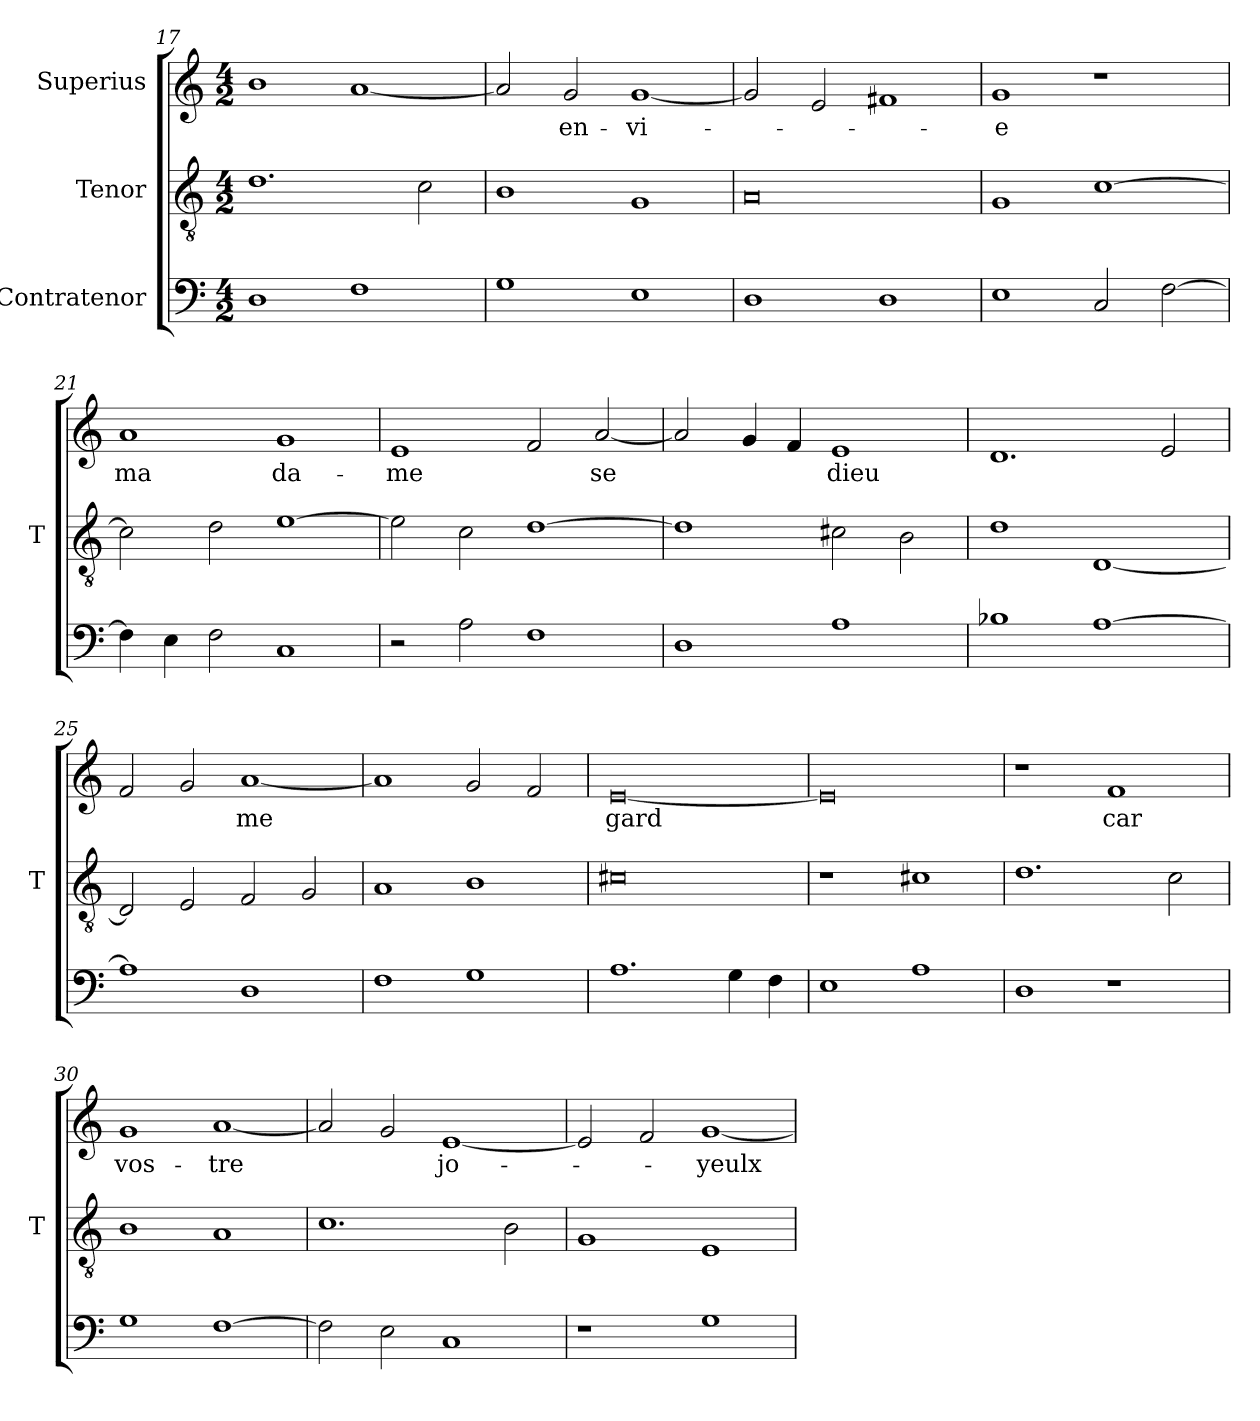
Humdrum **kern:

**kern	**kern	**kern	**text
*part3	*part2	*part1	*part1
*staff3	*staff2	*staff1	*staff1
*I"Contratenor	*I"Tenor	*I"Superius	*
*	*I'T	*	*
*clefF4	*clefGv2	*clefG2	*
*M4/2	*M4/2	*M4/2	*
=17	=17	=17	=17
1D	1.d	1b	.
1F	.	[1a	.
.	2c	.	.
=18	=18	=18	=18
1G	1B	2a]	.
.	.	2g	en-
1E	1G	[1g	-vi-
=19	=19	=19	=19
1D	0A	2g]	.
.	.	2e	.
1D	.	1f#X	.
=20	=20	=20	=20
1E	1G	1g	-e
2C	[1c	1r	.
[2F	.	.	.
=21	=21	=21	=21
4F]	2c]	1a	-ma
4E	.	.	.
2F	2d	.	.
1C	[1e	1g	da-
=22	=22	=22	=22
2r	2e]	1e	-me
2A	2c	.	.
1F	[1d	2f	.
.	.	[2a	-se
=23	=23	=23	=23
1D	1d]	2a]	.
.	.	4g	.
.	.	4f	.
1A	2c#X	1e	-dieu
.	2B	.	.
=24	=24	=24	=24
1B-X	1d	1.d	.
[1A	[1D	.	.
.	.	2e	.
=25	=25	=25	=25
1A]	2D]	2f	.
.	2E	2g	.
1D	2F	[1a	-me
.	2G	.	.
=26	=26	=26	=26
1F	1A	1a]	.
1G	1B	2g	.
.	.	2f	.
=27	=27	=27	=27
1.A	0c#X	[0e	-gard
4G	.	.	.
4F	.	.	.
=28	=28	=28	=28
1E	1r	0e]	.
1A	1c#X	.	.
=29	=29	=29	=29
1D	1.d	1r	.
1r	.	1f	-car
.	2c	.	.
=30	=30	=30	=30
1G	1B	1g	vos-
[1F	1A	[1a	-tre
=31	=31	=31	=31
2F]	1.c	2a]	.
2E	.	2g	.
1C	.	[1e	jo-
.	2B	.	.
=32	=32	=32	=32
1r	1G	2e]	.
.	.	2f	.
1G	1E	[1g	-yeulx
=	=	=	=
*-	*-	*-	*-
